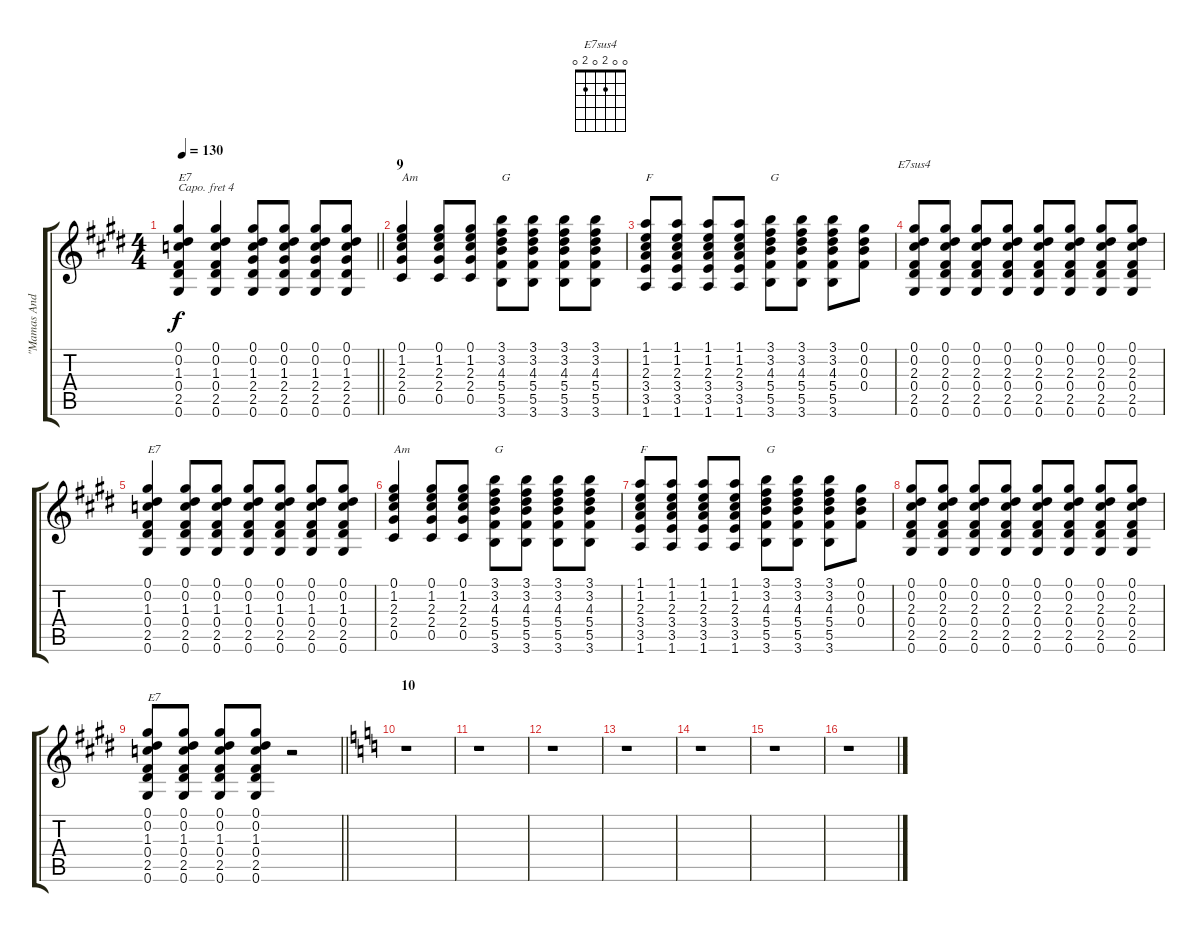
\track ("\"Mamas And The Papas\" guitar" "\"Mamas And") {instrument acousticguitarsteel}
\staff {score tabs}
\capo 4
\tuning (E4 B3 G3 D3 A2 E2) {hide}
\chord ("E7sus4" 0 0 2 0 2 0)
\ts (4 4)
\tempo 130
\clef g2
\barLineRight lightlight
\ks e
(0.1 0.2 1.3 0.4 2.5 0.6).4{txt "E7" dy f} (0.1 0.2 1.3 0.4 2.5 0.6).4 (0.1 0.2 1.3 2.4 2.5 0.6).8 (0.1 0.2 1.3 2.4 2.5 0.6).8 (0.1 0.2 1.3 2.4 2.5 0.6).8 (0.1 0.2 1.3 2.4 2.5 0.6).8 |
\section ("" "9")
(0.1 1.2 2.3 2.4 0.5).4{txt "Am"} (0.1 1.2 2.3 2.4 0.5).8 (0.1 1.2 2.3 2.4 0.5).8 (3.1 3.2 4.3 5.4 5.5 3.6).8{txt "G"} (3.1 3.2 4.3 5.4 5.5 3.6).8 (3.1 3.2 4.3 5.4 5.5 3.6).8 (3.1 3.2 4.3 5.4 5.5 3.6).8 |
(1.1 1.2 2.3 3.4 3.5 1.6).8{txt "F"} (1.1 1.2 2.3 3.4 3.5 1.6).8 (1.1 1.2 2.3 3.4 3.5 1.6).8 (1.1 1.2 2.3 3.4 3.5 1.6).8 (3.1 3.2 4.3 5.4 5.5 3.6).8{txt "G"} (3.1 3.2 4.3 5.4 5.5 3.6).8 (3.1 3.2 4.3 5.4 5.5 3.6).8 (0.1 0.2 0.3 0.4).8 |
(0.1 0.2 2.3 0.4 2.5 0.6).8{ch "E7sus4"} (0.1 0.2 2.3 0.4 2.5 0.6).8 (0.1 0.2 2.3 0.4 2.5 0.6).8 (0.1 0.2 2.3 0.4 2.5 0.6).8 (0.1 0.2 2.3 0.4 2.5 0.6).8 (0.1 0.2 2.3 0.4 2.5 0.6).8 (0.1 0.2 2.3 0.4 2.5 0.6).8 (0.1 0.2 2.3 0.4 2.5 0.6).8 |
(0.1 0.2 1.3 0.4 2.5 0.6).4{txt "E7"} (0.1 0.2 1.3 0.4 2.5 0.6).8 (0.1 0.2 1.3 0.4 2.5 0.6).8 (0.1 0.2 1.3 0.4 2.5 0.6).8 (0.1 0.2 1.3 0.4 2.5 0.6).8 (0.1 0.2 1.3 0.4 2.5 0.6).8 (0.1 0.2 1.3 0.4 2.5 0.6).8 |
(0.1 1.2 2.3 2.4 0.5).4{txt "Am"} (0.1 1.2 2.3 2.4 0.5).8 (0.1 1.2 2.3 2.4 0.5).8 (3.1 3.2 4.3 5.4 5.5 3.6).8{txt "G"} (3.1 3.2 4.3 5.4 5.5 3.6).8 (3.1 3.2 4.3 5.4 5.5 3.6).8 (3.1 3.2 4.3 5.4 5.5 3.6).8 |
(1.1 1.2 2.3 3.4 3.5 1.6).8{txt "F"} (1.1 1.2 2.3 3.4 3.5 1.6).8 (1.1 1.2 2.3 3.4 3.5 1.6).8 (1.1 1.2 2.3 3.4 3.5 1.6).8 (3.1 3.2 4.3 5.4 5.5 3.6).8{txt "G"} (3.1 3.2 4.3 5.4 5.5 3.6).8 (3.1 3.2 4.3 5.4 5.5 3.6).8 (0.1 0.2 0.3 0.4).8 |
(0.1 0.2 2.3 0.4 2.5 0.6).8 (0.1 0.2 2.3 0.4 2.5 0.6).8 (0.1 0.2 2.3 0.4 2.5 0.6).8 (0.1 0.2 2.3 0.4 2.5 0.6).8 (0.1 0.2 2.3 0.4 2.5 0.6).8 (0.1 0.2 2.3 0.4 2.5 0.6).8 (0.1 0.2 2.3 0.4 2.5 0.6).8 (0.1 0.2 2.3 0.4 2.5 0.6).8 |
\barLineRight lightlight
(0.1 0.2 1.3 0.4 2.5 0.6).8{txt "E7"} (0.1 0.2 1.3 0.4 2.5 0.6).8 (0.1 0.2 1.3 0.4 2.5 0.6).8 (0.1 0.2 1.3 0.4 2.5 0.6).8 r.2 |
\section ("" "10")
\ks c
r.1 |
r.1 |
r.1 |
r.1 |
r.1 |
r.1 |
r.1
